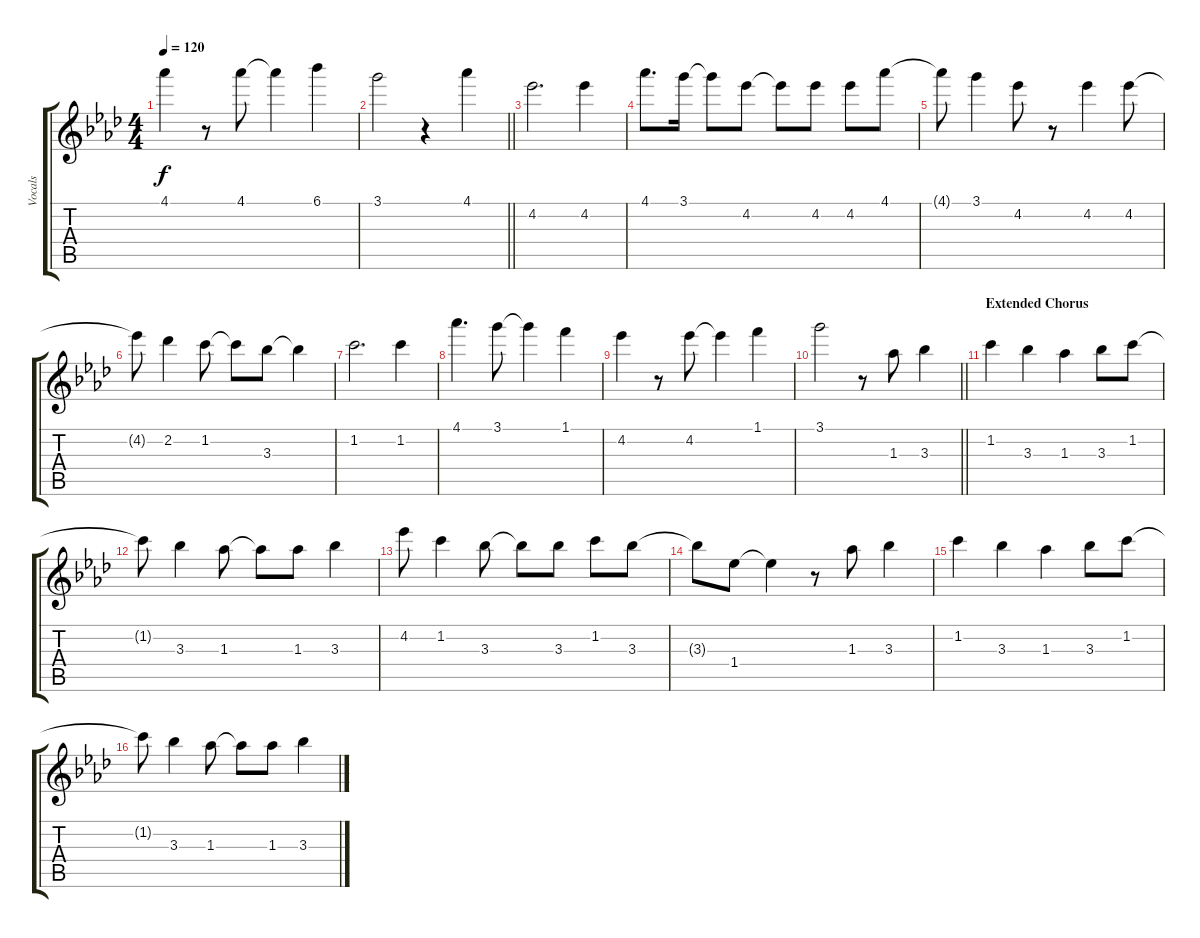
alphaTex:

\track ("Vocals" "Vocals") {instrument electricguitarjazz}
\staff {score tabs}
\tuning (E5 B4 G4 D4 A3 E3) {hide}
\ts (4 4)
\tempo 120
\clef g2
\ks fminor
4.1.4{dy f} r.8 4.1.8 4.1{t}.4 6.1.4 |
\barLineRight lightlight
3.1.2 r.4 4.1.4 |
4.2.2{d} 4.2.4 |
4.1.8{d} 3.1.16 3.1{t}.8 4.2.8 4.2{t}.8 4.2.8 4.2.8 4.1.8 |
4.1{t}.8 3.1.4 4.2.8 r.8 4.2.4 4.2.8 |
4.2{t}.8 2.2.4 1.2.8 1.2{t}.8 3.3.8 3.3{t}.4 |
1.2.2{d} 1.2.4 |
4.1.4{d} 3.1.8 3.1{t}.4 1.1.4 |
4.2.4 r.8 4.2.8 4.2{t}.4 1.1.4 |
\barLineRight lightlight
3.1.2 r.8 1.3.8 3.3.4 |
\section ("" "Extended Chorus")
1.2.4 3.3.4 1.3.4 3.3.8 1.2.8 |
1.2{t}.8 3.3.4 1.3.8 1.3{t}.8 1.3.8 3.3.4 |
4.2.8 1.2.4 3.3.8 3.3{t}.8 3.3.8 1.2.8 3.3.8 |
3.3{t}.8 1.4.8 1.4{t}.4 r.8 1.3.8 3.3.4 |
1.2.4 3.3.4 1.3.4 3.3.8 1.2.8 |
1.2{t}.8 3.3.4 1.3.8 1.3{t}.8 1.3.8 3.3.4
